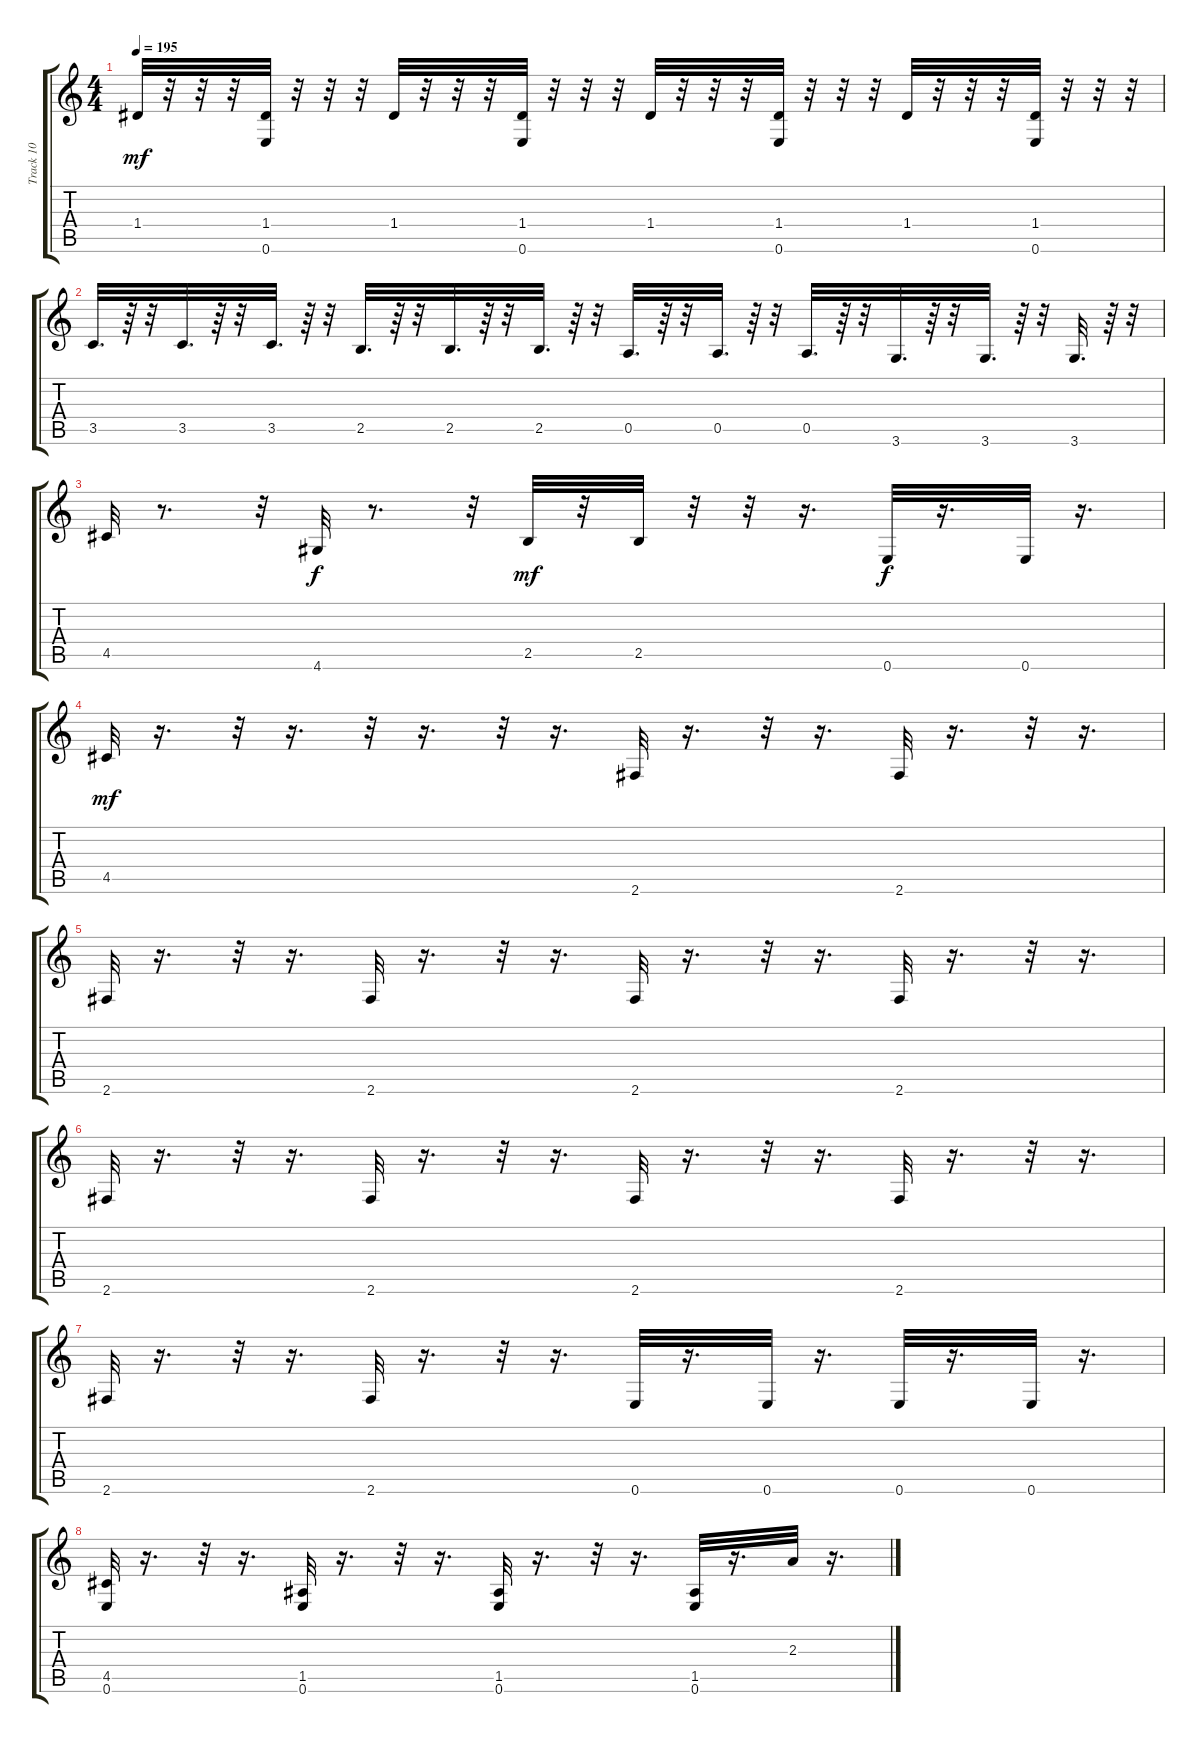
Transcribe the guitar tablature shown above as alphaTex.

\track ("Track 10" "Track 10") {instrument acousticguitarsteel}
\staff {score tabs}
\tuning (E4 B3 G3 D3 A2 E2) {hide}
\ts (4 4)
\tempo 195
\clef g2
\ks c
1.4.32{dy mf} r.32 r.32 r.32 (1.4 0.6).32 r.32 r.32 r.32 1.4.32 r.32 r.32 r.32 (1.4 0.6).32 r.32 r.32 r.32 1.4.32 r.32 r.32 r.32 (1.4 0.6).32 r.32 r.32 r.32 1.4.32 r.32 r.32 r.32 (1.4 0.6).32 r.32 r.32 r.32 |
3.5.32{d} r.64 r.32 3.5.32{d} r.64 r.32 3.5.32{d} r.64 r.32 2.5.32{d} r.64 r.32 2.5.32{d} r.64 r.32 2.5.32{d} r.64 r.32 0.5.32{d} r.64 r.32 0.5.32{d} r.64 r.32 0.5.32{d} r.64 r.32 3.6.32{d} r.64 r.32 3.6.32{d} r.64 r.32 3.6.32{d} r.64 r.32 |
4.5.32 r.8{d} r.32 4.6.32{dy f} r.8{d} r.32 2.5.32{dy mf} r.32 2.5.32 r.32 r.32 r.16{d} 0.6.32{dy f} r.16{d} 0.6.32 r.16{d} |
4.5.32{dy mf} r.16{d} r.32 r.16{d} r.32 r.16{d} r.32 r.16{d} 2.6.32 r.16{d} r.32 r.16{d} 2.6.32 r.16{d} r.32 r.16{d} |
2.6.32 r.16{d} r.32 r.16{d} 2.6.32 r.16{d} r.32 r.16{d} 2.6.32 r.16{d} r.32 r.16{d} 2.6.32 r.16{d} r.32 r.16{d} |
2.6.32 r.16{d} r.32 r.16{d} 2.6.32 r.16{d} r.32 r.16{d} 2.6.32 r.16{d} r.32 r.16{d} 2.6.32 r.16{d} r.32 r.16{d} |
2.6.32 r.16{d} r.32 r.16{d} 2.6.32 r.16{d} r.32 r.16{d} 0.6.32 r.16{d} 0.6.32 r.16{d} 0.6.32 r.16{d} 0.6.32 r.16{d} |
(4.5 0.6).32 r.16{d} r.32 r.16{d} (1.5 0.6).32 r.16{d} r.32 r.16{d} (1.5 0.6).32 r.16{d} r.32 r.16{d} (1.5 0.6).32 r.16{d} 2.3.32 r.16{d}
